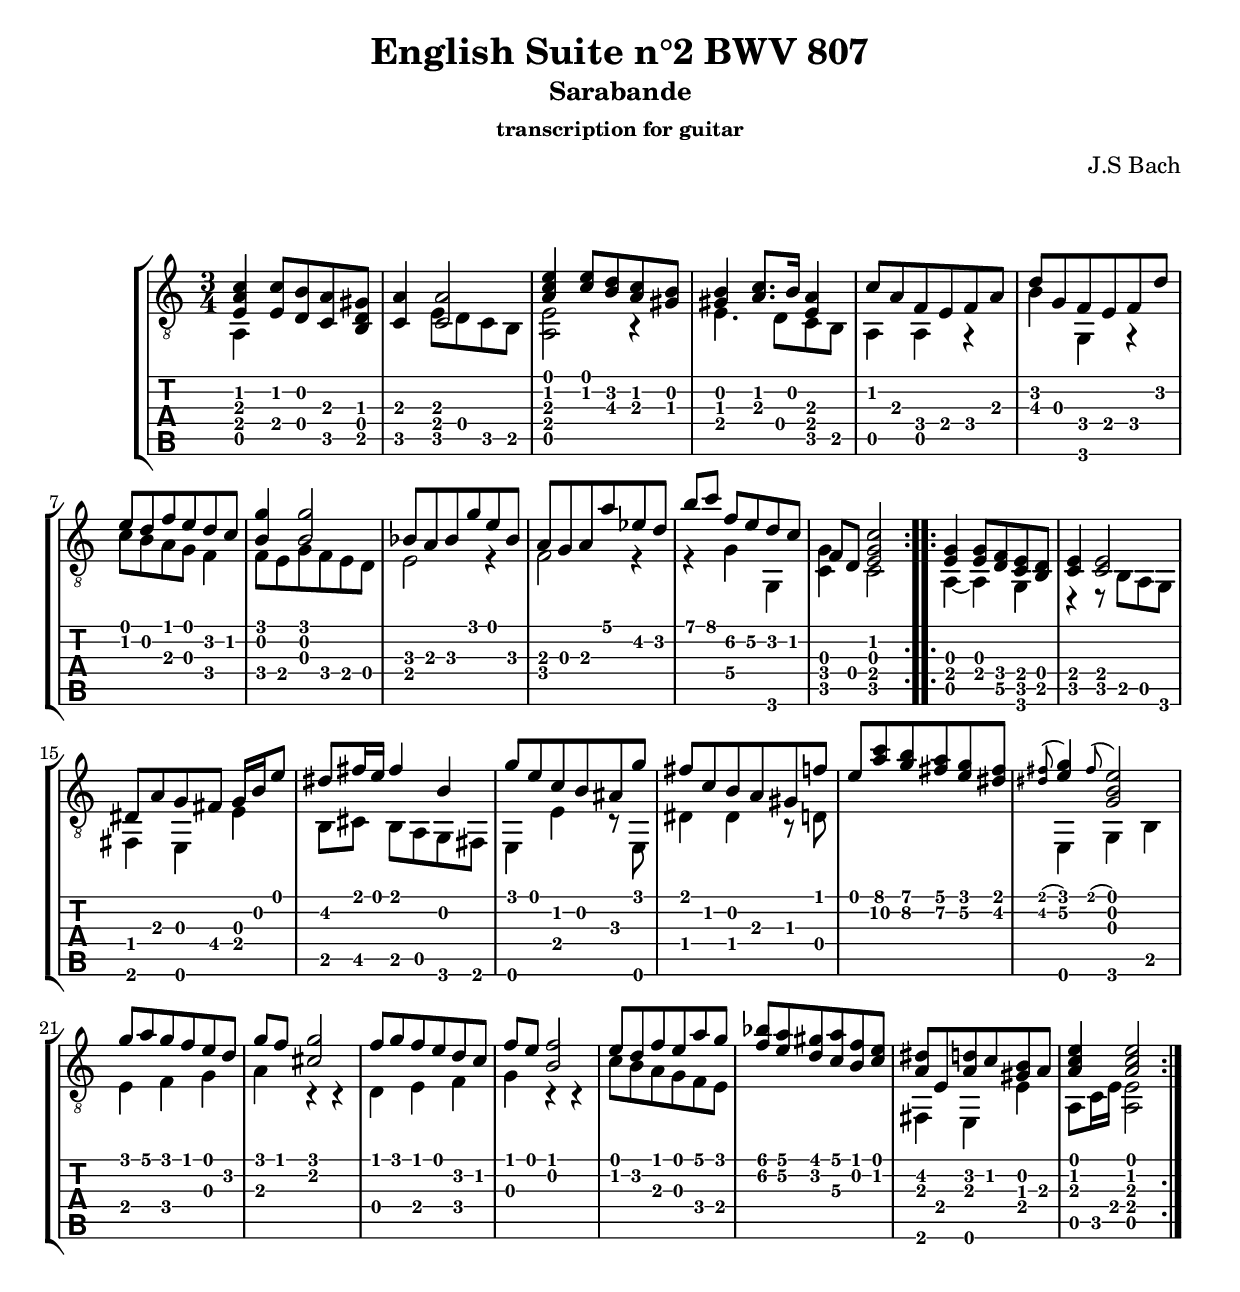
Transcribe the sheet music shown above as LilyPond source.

\version "2.18.2"
\include "italiano.ly"

\header {
  title = "English Suite n°2 BWV 807"
  subtitle = "Sarabande"
  subsubtitle = "transcription for guitar"
  composer = "J.S Bach"
  % Supprimer le pied de page par défaut
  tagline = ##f
}
\markup {
  \vspace #2
}


upper = \relative do' {
  \key la \minor
  \numericTimeSignature
  \time 3/4
  \voiceOne
  \override StringNumber #'transparent = ##t
  % 1
  <mi, la do>4 <mi do'>8 [ <re si'> <do la'> <si re sold> ]
  <do la'>4 <do la'>2
  <la' do mi>4 <do mi>8 [ <si re> <la do> <sold si> ]
  <sold si>4 <la do>8. si16 <mi, la>4
  % 5
  do'8 la fa mi fa la
  re8 sol, fa mi fa re'
  mi8 re fa mi re do
  <si sol'>4 <si sol'>2
  % 9
  sib8 la sib sol' mi sib
  la8 sol la la' mib re
  \set TabStaff.restrainOpenStrings=##t
  \set TabStaff.minimumFret=#5
  si'8 [ do ] fa, mi 
  \set TabStaff.restrainOpenStrings=##f
  \set TabStaff.minimumFret=#0
  re do
  fa,8 [ re ] <mi sol do>2
  \bar ":..:"
  % 13
  \bar ":..:"
  <mi sol>4 <mi sol>8 <re fa> <do mi> <si re>
  <do mi>4 <do mi>2
  red8 la' sol fad sol16 si mi8
  red8 fad16 mi fad4 si,
  % 17
  sol'8 mi do si lad sol'
  fad8 do si la sold fa'
  mi8 <la do> <sol si> <fad la> <mi sol> <red fad>
  \appoggiatura <red fad>8 <mi sol>4 \appoggiatura fad8 <sol, si mi>2
  % 21
  sol'8 la sol fa mi re
  sol8 fa <dod sol'>2
  fa8 sol fa mi re do
  fa8 mi <si fa'>2
  % 25
  mi8 re fa mi la sol
  <fa sib>8 <mi la> <re sold> <do\3 la'> <si fa'> <do mi>
  <la red>8 mi <la re> do <sold si> la
  <la do mi>4 <la do mi>2
   \bar ":..:"
}

lower = \relative do' {
  \key la \minor
  \numericTimeSignature
  \time 3/4
  \voiceTwo
  \override StringNumber #'transparent = ##t
  % 1
  la,4 s2
  s4 mi'8 re do si
  <la mi'>2 r4
  mi'4. re8 do si
  % 5
  la4 la r4
  si'4\3 sol, r4
  do'8 si la sol fa4
  fa8 mi sol fa mi re
  % 9
  mi2 r4
  fa2 r4
  r4 sol4 sol,
  <do sol'>4 do2
  % 13
  la4 ~la sol
  r4 r8 si8 la sol
  fad4 mi mi'
  si8 [ dod ] si la sol fad
  % 17
  mi4 mi' r8 mi,8
  red'4 red r8 re8
  s2.
  mi,4 sol si
  % 21
  mi4 fa sol
  la4 r4 r4
  re,4 mi fa
  sol4 r4 r4
  % 25
  do8 si la sol fa mi
  s2.
  fad,4 mi mi'
  la,8 do16 mi <la, mi'>2

}

\score {
  \new StaffGroup = "traditional with tab" <<
    \new Staff = "traditional" <<
      \clef "treble_8"
      \context Voice = "upper" \upper
      \context Voice = "lower" \lower
    >>
    \new TabStaff = "tab" <<
      \clef moderntab
      \context TabVoice = "upper" \upper
      \context TabVoice = "lower" \lower
    >>
  >>
  }
  \layout {
  }
